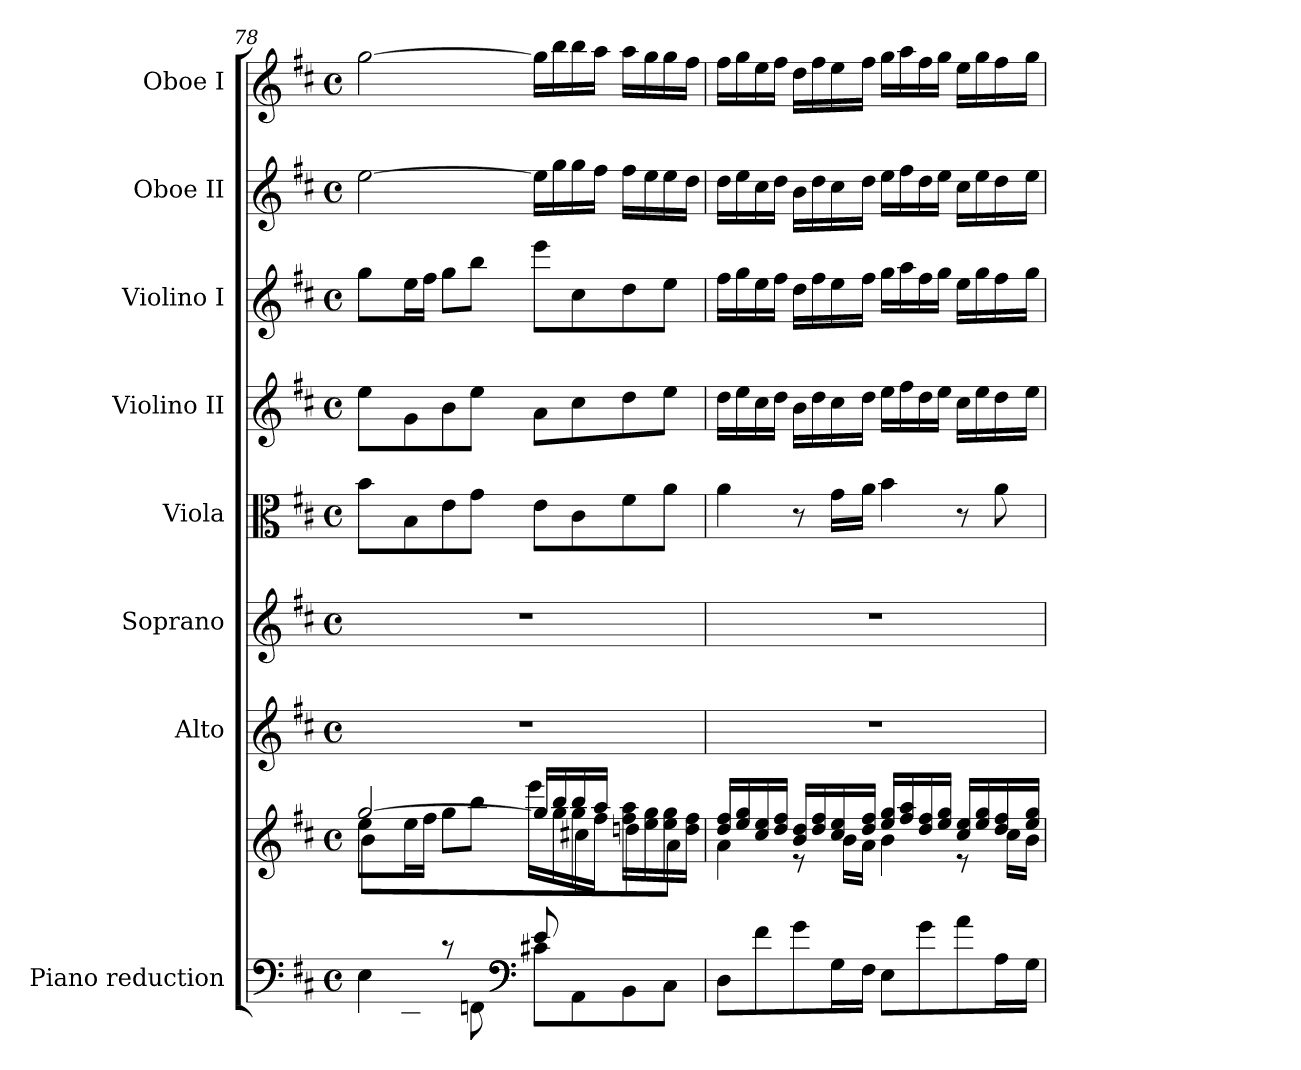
**kern	**kern	**kern	**kern	**kern	**kern	**kern	**kern	**kern
*part8	*part8	*part7	*part6	*part5	*part4	*part3	*part2	*part1
*staff9	*staff8	*staff7	*staff6	*staff5	*staff4	*staff3	*staff2	*staff1
*I"Piano reduction	*	*I"Alto	*I"Soprano	*I"Viola	*I"Violino II	*I"Violino I	*I"Oboe II	*I"Oboe I
*I'Pno	*	*	*	*I'Vla	*I'Vln	*I'Vln	*I'Ob	*I'Ob
!!LO:LB:g=z
*clefF4	*clefG2	*clefG2	*clefG2	*clefC3	*clefG2	*clefG2	*clefG2	*clefG2
*k[f#c#]	*k[f#c#]	*k[f#c#]	*k[f#c#]	*k[f#c#]	*k[f#c#]	*k[f#c#]	*k[f#c#]	*k[f#c#]
*M4/4	*M4/4	*M4/4	*M4/4	*M4/4	*M4/4	*M4/4	*M4/4	*M4/4
*met(c)	*met(c)	*met(c)	*met(c)	*met(c)	*met(c)	*met(c)	*met(c)	*met(c)
=78	=78	=78	=78	=78	=78	=78	=78	=78
*^	*^	*	*	*	*	*	*	*
*	*	*	*^	*	*	*	*	*	*	*
8ryy	4E\	[2gg/	8ee\L	8b\L	1r	1r	8b\L	8ee\L	8gg\L	[2ee\	[2gg\
*clefG2	*	*	*	*	*	*	*	*	*	*	*
8B/ 8g/	.	.	16ee\L	2ryy	.	.	8B\	8g\	16ee\L	.	.
.	.	.	16ff#\JJ	.	.	.	.	.	16ff#\JJ	.	.
8e/ 8b/	8raa	.	8gg\L	.	.	.	8e\	8b\	8gg\L	.	.
8g/ 8ee/J	8dn\	.	8bb\J	.	.	.	8g\J	8ee\J	8bb\J	.	.
*clefF4	*	*	*	*	*	*	*	*	*	*	*
8e/L	8c#X\L	16gg/LL]	16eee\LL	.	.	.	8e\L	8a\L	8eee\L	16ee\LL]	16gg\LL]
.	.	16bb/	16gg\	.	.	.	.	.	.	16gg\	16bb\
4.ryy	8AA\	16bb/	16gg\	8cc#X\	.	.	8c#\	8cc#\	8cc#\	16gg\	16bb\
.	.	16aa/JJ	16ff#\JJ	.	.	.	.	.	.	16ff#\JJ	16aa\JJ
.	8BB\	16ff#\ 16aa\LL	4ryy	8ddn\	.	.	8f#\	8dd\	8dd\	16ff#\LL	16aa\LL
.	.	16ee\ 16gg\	.	.	.	.	.	.	.	16ee\	16gg\
.	8C#\J	16ee\ 16gg\	.	8a\J	.	.	8a\J	8ee\J	8ee\J	16ee\	16gg\
.	.	16dd\ 16ff#\JJ	.	.	.	.	.	.	.	16dd\JJ	16ff#\JJ
*v	*v	*	*	*	*	*	*	*	*	*	*
*	*	*v	*v	*	*	*	*	*	*	*
=79	=79	=79	=79	=79	=79	=79	=79	=79	=79
8D\L	16dd/ 16ff#/LL	4a\	1r	1r	4a\	16dd\LL	16ff#\LL	16dd\LL	16ff#\LL
.	16ee/ 16gg/	.	.	.	.	16ee\	16gg\	16ee\	16gg\
8f#\	16cc#/ 16ee/	.	.	.	.	16cc#\	16ee\	16cc#\	16ee\
.	16dd/ 16ff#/JJ	.	.	.	.	16dd\JJ	16ff#\JJ	16dd\JJ	16ff#\JJ
8g\	16b/ 16dd/LL	8r	.	.	8r	16b\LL	16dd\LL	16b\LL	16dd\LL
.	16dd/ 16ff#/	.	.	.	.	16dd\	16ff#\	16dd\	16ff#\
16G\L	16cc#/ 16ee/	16b\LL	.	.	16g\LL	16cc#\	16ee\	16cc#\	16ee\
16F#\JJ	16dd/ 16ff#/JJ	16a\JJ	.	.	16a\JJ	16dd\JJ	16ff#\JJ	16dd\JJ	16ff#\JJ
8E\L	16ee/ 16gg/LL	4b\	.	.	4b\	16ee\LL	16gg\LL	16ee\LL	16gg\LL
.	16ff#/ 16aa/	.	.	.	.	16ff#\	16aa\	16ff#\	16aa\
8g\	16dd/ 16ff#/	.	.	.	.	16dd\	16ff#\	16dd\	16ff#\
.	16ee/ 16gg/JJ	.	.	.	.	16ee\JJ	16gg\JJ	16ee\JJ	16gg\JJ
8a\	16cc#/ 16ee/LL	8r	.	.	8r	16cc#\LL	16ee\LL	16cc#\LL	16ee\LL
.	16ee/ 16gg/	.	.	.	.	16ee\	16gg\	16ee\	16gg\
16A\L	16dd/ 16ff#/	16cc#\LL	.	.	8a\	16dd\	16ff#\	16dd\	16ff#\
16G\JJ	16ee/ 16gg/JJ	16b\JJ	.	.	.	16ee\JJ	16gg\JJ	16ee\JJ	16gg\JJ
*	*v	*v	*	*	*	*	*	*	*
=	=	=	=	=	=	=	=	=
*-	*-	*-	*-	*-	*-	*-	*-	*-
